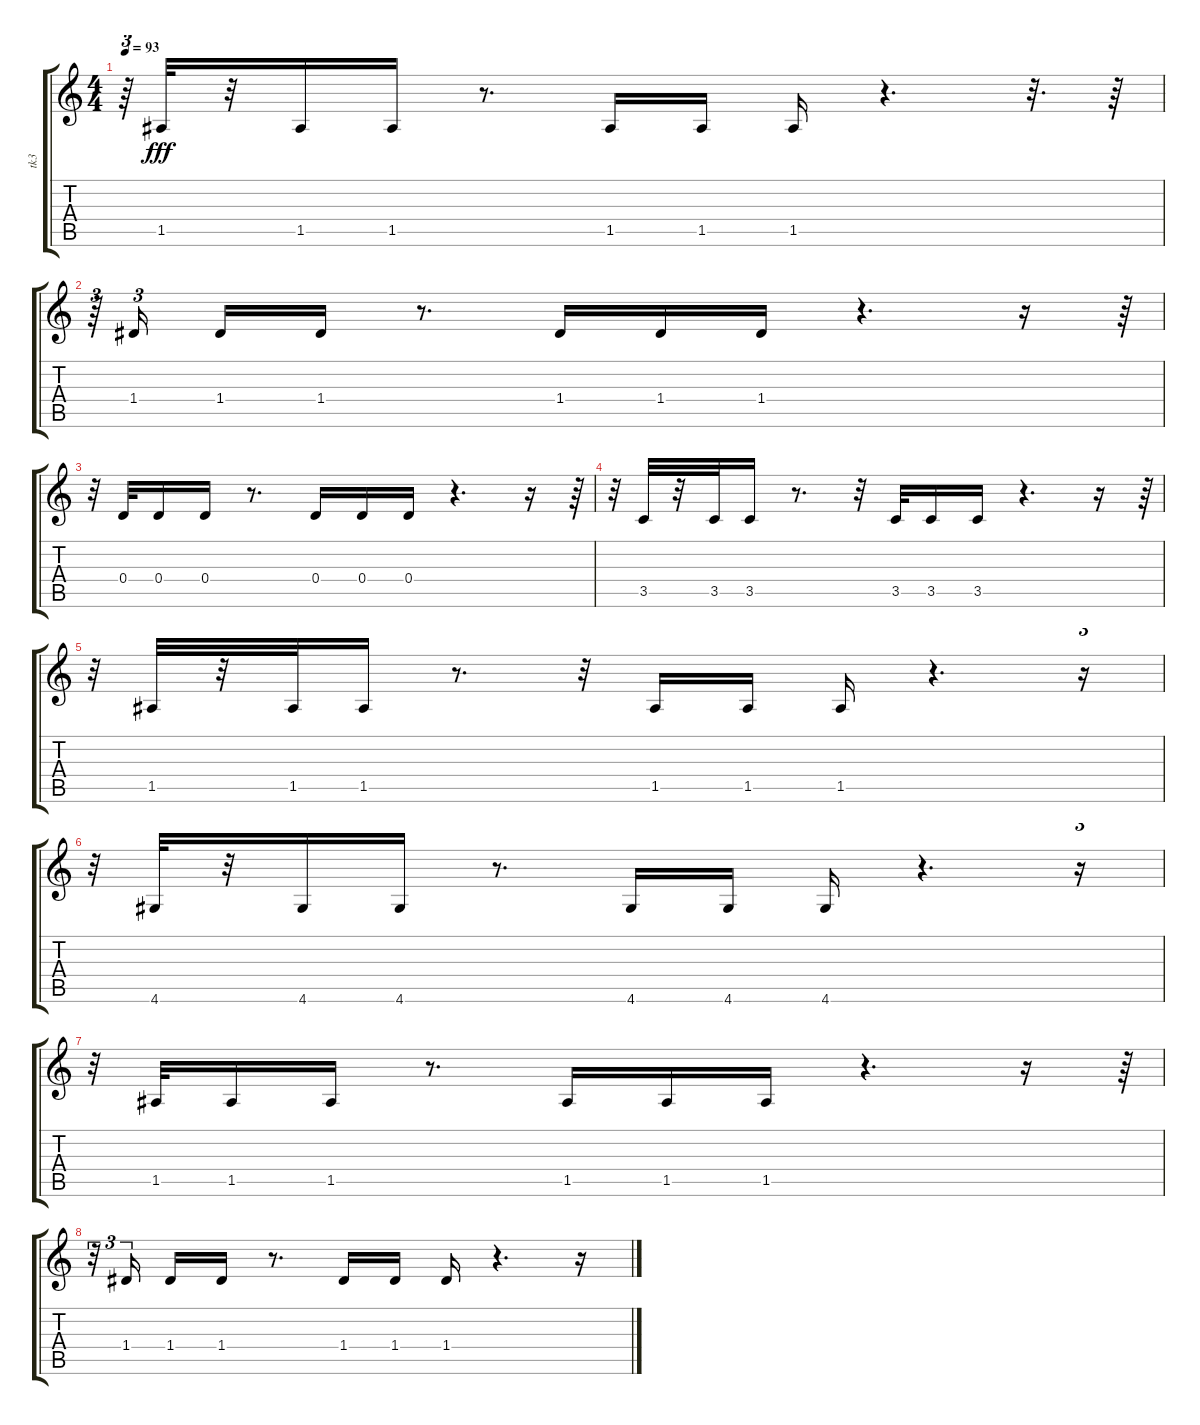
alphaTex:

\track ("tk3" "tk3") {instrument electricbassfinger}
\staff {score tabs}
\tuning (E4 B3 G3 D3 A2 E2) {hide}
\ts (4 4)
\tempo 93
\clef g2
\ks c
r.64{tu (3 2) dy fff} 1.5.32 r.32 1.5.16 1.5.16 r.8{d} 1.5.16 1.5.16 1.5.16 r.4{d} r.32{d} r.64 |
r.64{tu (3 2)} 1.4.16{tu (3 2)} 1.4.16 1.4.16 r.8{d} 1.4.16 1.4.16 1.4.16 r.4{d} r.16 r.64{tu (3 2)} |
r.32{tu (3 2)} 0.4.32 0.4.16 0.4.16 r.8{d} 0.4.16 0.4.16 0.4.16 r.4{d} r.16 r.64{tu (3 2)} |
r.32{tu (3 2)} 3.5.32 r.32 3.5.32 3.5.16 r.8{d} r.32 3.5.32 3.5.16 3.5.16 r.4{d} r.16 r.64{tu (3 2)} |
r.32{tu (3 2)} 1.5.32 r.32 1.5.32 1.5.16 r.8{d} r.32 1.5.16 1.5.16 1.5.16 r.4{d} r.16{tu (3 2)} |
r.32{tu (3 2)} 4.6.32 r.32 4.6.16 4.6.16 r.8{d} 4.6.16 4.6.16 4.6.16 r.4{d} r.16{tu (3 2)} |
r.32{tu (3 2)} 1.5.32 1.5.16 1.5.16 r.8{d} 1.5.16 1.5.16 1.5.16 r.4{d} r.16 r.64{tu (3 2)} |
r.32{tu (3 2)} 1.4.16{tu (3 2)} 1.4.16 1.4.16 r.8{d} 1.4.16 1.4.16 1.4.16 r.4{d} r.16
